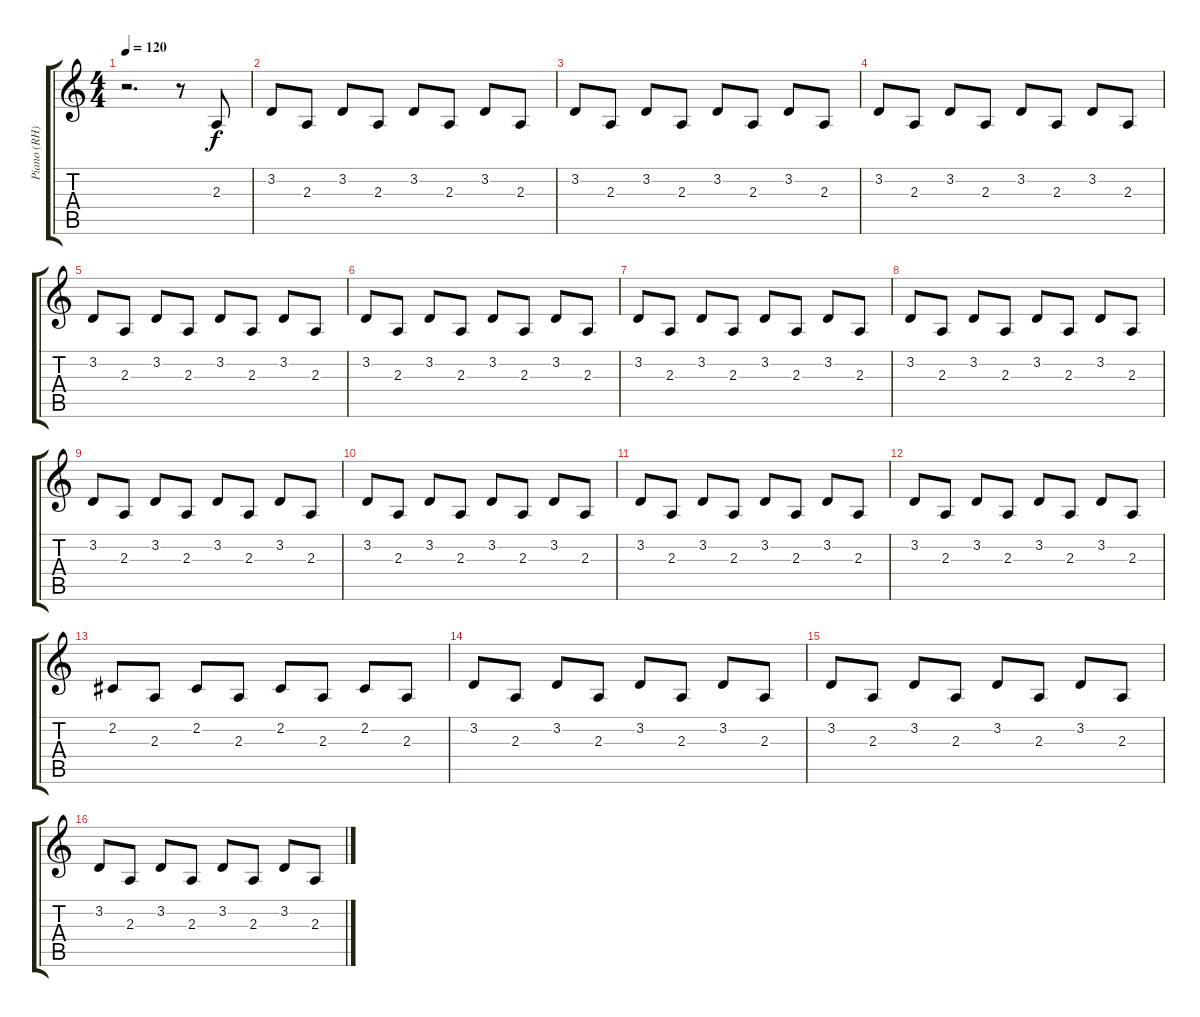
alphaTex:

\track ("Piano (RH)" "Piano (RH)") {instrument acousticgrandpiano}
\staff {score tabs}
\tuning (E4 B3 G3 D3 A2 E2) {hide}
\ts (4 4)
\tempo 120
\clef g2
\ks c
r.2{d dy f instrument acousticgrandpiano} r.8 2.3.8 |
3.2.8 2.3.8 3.2.8 2.3.8 3.2.8 2.3.8 3.2.8 2.3.8 |
3.2.8 2.3.8 3.2.8 2.3.8 3.2.8 2.3.8 3.2.8 2.3.8 |
3.2.8 2.3.8 3.2.8 2.3.8 3.2.8 2.3.8 3.2.8 2.3.8 |
3.2.8 2.3.8 3.2.8 2.3.8 3.2.8 2.3.8 3.2.8 2.3.8 |
3.2.8 2.3.8 3.2.8 2.3.8 3.2.8 2.3.8 3.2.8 2.3.8 |
3.2.8 2.3.8 3.2.8 2.3.8 3.2.8 2.3.8 3.2.8 2.3.8 |
3.2.8 2.3.8 3.2.8 2.3.8 3.2.8 2.3.8 3.2.8 2.3.8 |
3.2.8 2.3.8 3.2.8 2.3.8 3.2.8 2.3.8 3.2.8 2.3.8 |
3.2.8 2.3.8 3.2.8 2.3.8 3.2.8 2.3.8 3.2.8 2.3.8 |
3.2.8 2.3.8 3.2.8 2.3.8 3.2.8 2.3.8 3.2.8 2.3.8 |
3.2.8 2.3.8 3.2.8 2.3.8 3.2.8 2.3.8 3.2.8 2.3.8 |
2.2.8 2.3.8 2.2.8 2.3.8 2.2.8 2.3.8 2.2.8 2.3.8 |
3.2.8 2.3.8 3.2.8 2.3.8 3.2.8 2.3.8 3.2.8 2.3.8 |
3.2.8 2.3.8 3.2.8 2.3.8 3.2.8 2.3.8 3.2.8 2.3.8 |
3.2.8 2.3.8 3.2.8 2.3.8 3.2.8 2.3.8 3.2.8 2.3.8
